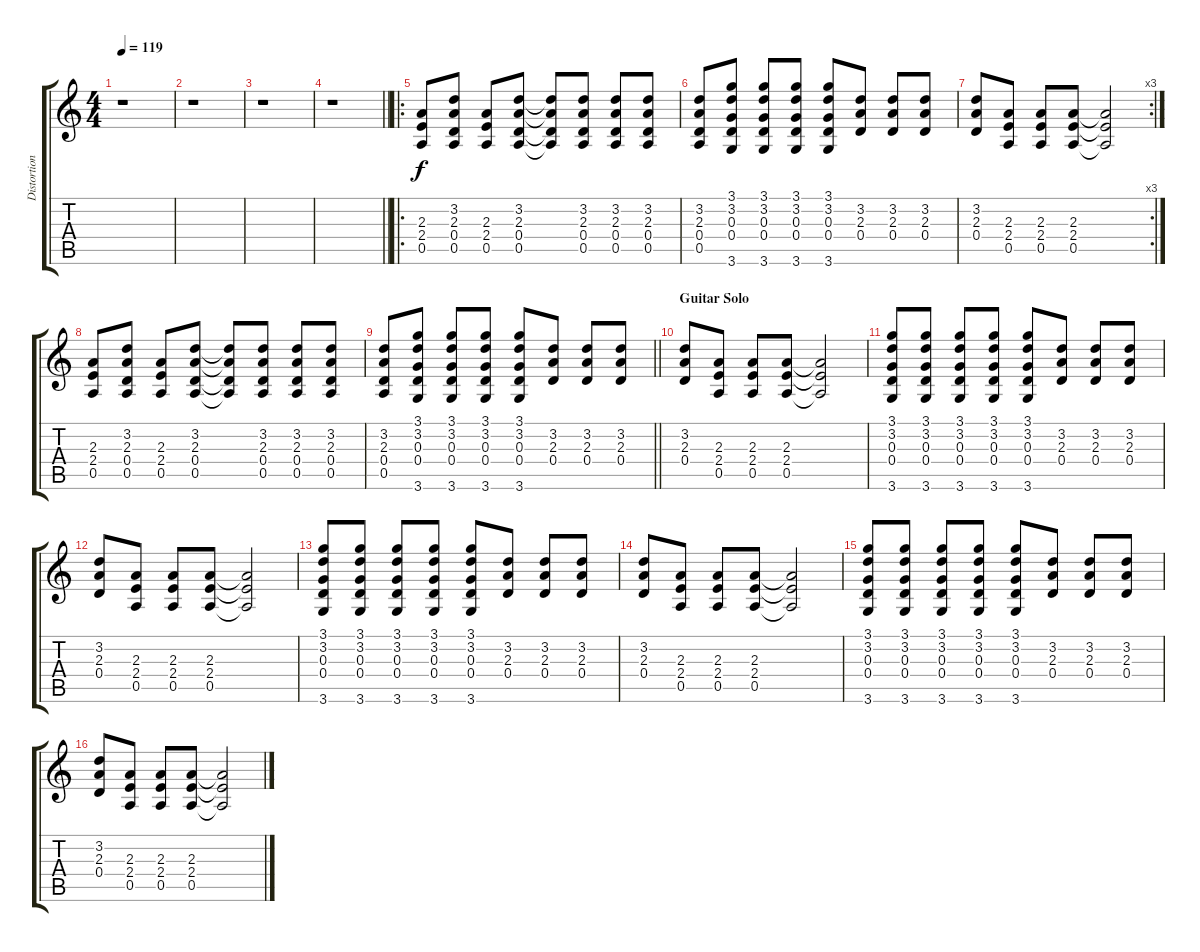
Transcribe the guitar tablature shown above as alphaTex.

\track ("Distortion 2" "Distortion") {instrument distortionguitar}
\staff {score tabs}
\tuning (E4 B3 G3 D3 A2 E2) {hide}
\ts (4 4)
\tempo 119
\clef g2
\ks c
r.1{dy f} |
r.1 |
r.1 |
\barLineRight lightlight
r.1 |
\ro
(2.3 2.4 0.5).8 (3.2 2.3 0.4 0.5).8 (2.3 2.4 0.5).8 (3.2 2.3 0.4 0.5).8 (3.2{t} 2.3{t} 0.4{t} 0.5{t}).8 (3.2 2.3 0.4 0.5).8 (3.2 2.3 0.4 0.5).8 (3.2 2.3 0.4 0.5).8 |
(3.2 2.3 0.4 0.5).8 (3.1 3.2 0.3 0.4 3.6).8 (3.1 3.2 0.3 0.4 3.6).8 (3.1 3.2 0.3 0.4 3.6).8 (3.1 3.2 0.3 0.4 3.6).8 (3.2 2.3 0.4).8 (3.2 2.3 0.4).8 (3.2 2.3 0.4).8 |
\rc 3
(3.2 2.3 0.4).8 (2.3 2.4 0.5).8 (2.3 2.4 0.5).8 (2.3 2.4 0.5).8 (2.3{t} 2.4{t} 0.5{t}).2 |
(2.3 2.4 0.5).8 (3.2 2.3 0.4 0.5).8 (2.3 2.4 0.5).8 (3.2 2.3 0.4 0.5).8 (3.2{t} 2.3{t} 0.4{t} 0.5{t}).8 (3.2 2.3 0.4 0.5).8 (3.2 2.3 0.4 0.5).8 (3.2 2.3 0.4 0.5).8 |
\barLineRight lightlight
(3.2 2.3 0.4 0.5).8 (3.1 3.2 0.3 0.4 3.6).8 (3.1 3.2 0.3 0.4 3.6).8 (3.1 3.2 0.3 0.4 3.6).8 (3.1 3.2 0.3 0.4 3.6).8 (3.2 2.3 0.4).8 (3.2 2.3 0.4).8 (3.2 2.3 0.4).8 |
\section ("" "Guitar Solo")
(3.2 2.3 0.4).8 (2.3 2.4 0.5).8 (2.3 2.4 0.5).8 (2.3 2.4 0.5).8 (2.3{t} 2.4{t} 0.5{t}).2 |
(3.1 3.2 0.3 0.4 3.6).8 (3.1 3.2 0.3 0.4 3.6).8 (3.1 3.2 0.3 0.4 3.6).8 (3.1 3.2 0.3 0.4 3.6).8 (3.1 3.2 0.3 0.4 3.6).8 (3.2 2.3 0.4).8 (3.2 2.3 0.4).8 (3.2 2.3 0.4).8 |
(3.2 2.3 0.4).8 (2.3 2.4 0.5).8 (2.3 2.4 0.5).8 (2.3 2.4 0.5).8 (2.3{t} 2.4{t} 0.5{t}).2 |
(3.1 3.2 0.3 0.4 3.6).8 (3.1 3.2 0.3 0.4 3.6).8 (3.1 3.2 0.3 0.4 3.6).8 (3.1 3.2 0.3 0.4 3.6).8 (3.1 3.2 0.3 0.4 3.6).8 (3.2 2.3 0.4).8 (3.2 2.3 0.4).8 (3.2 2.3 0.4).8 |
(3.2 2.3 0.4).8 (2.3 2.4 0.5).8 (2.3 2.4 0.5).8 (2.3 2.4 0.5).8 (2.3{t} 2.4{t} 0.5{t}).2 |
(3.1 3.2 0.3 0.4 3.6).8 (3.1 3.2 0.3 0.4 3.6).8 (3.1 3.2 0.3 0.4 3.6).8 (3.1 3.2 0.3 0.4 3.6).8 (3.1 3.2 0.3 0.4 3.6).8 (3.2 2.3 0.4).8 (3.2 2.3 0.4).8 (3.2 2.3 0.4).8 |
(3.2 2.3 0.4).8 (2.3 2.4 0.5).8 (2.3 2.4 0.5).8 (2.3 2.4 0.5).8 (2.3{t} 2.4{t} 0.5{t}).2
